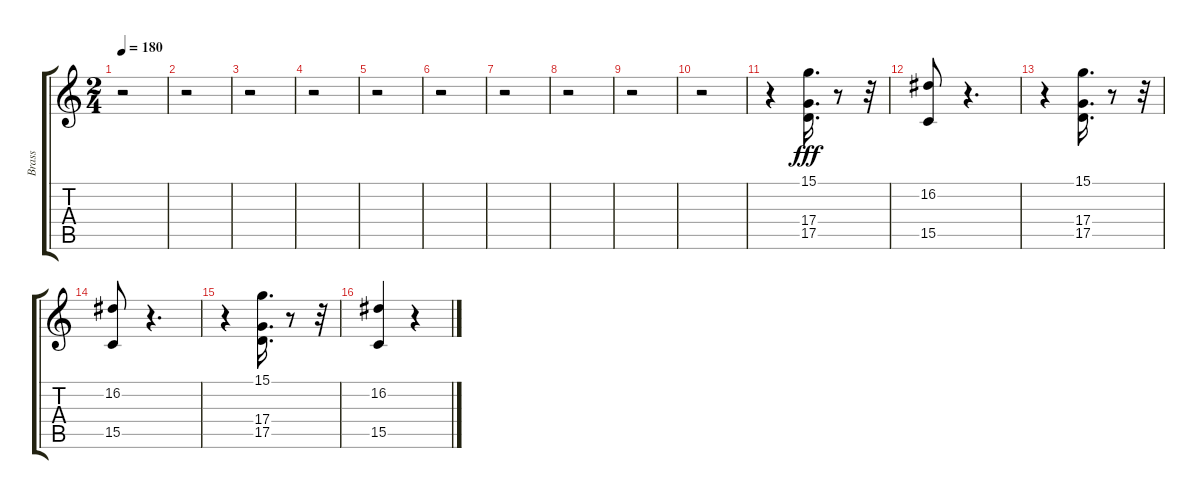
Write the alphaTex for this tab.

\track ("Brass" "Brass") {instrument brasssection}
\staff {score tabs}
\tuning (E4 B3 G3 D3 A2 E2) {hide}
\ts (2 4)
\tempo 180
\clef g2
\ks c
r.2{dy fff} |
r.2 |
r.2 |
r.2 |
r.2 |
r.2 |
r.2 |
r.2 |
r.2 |
r.2 |
r.4 (15.1 17.4 17.5).16{d} r.8 r.32 |
(16.2 15.5).8 r.4{d} |
r.4 (15.1 17.4 17.5).16{d} r.8 r.32 |
(16.2 15.5).8 r.4{d} |
r.4 (15.1 17.4 17.5).16{d} r.8 r.32 |
(16.2 15.5).4 r.4
